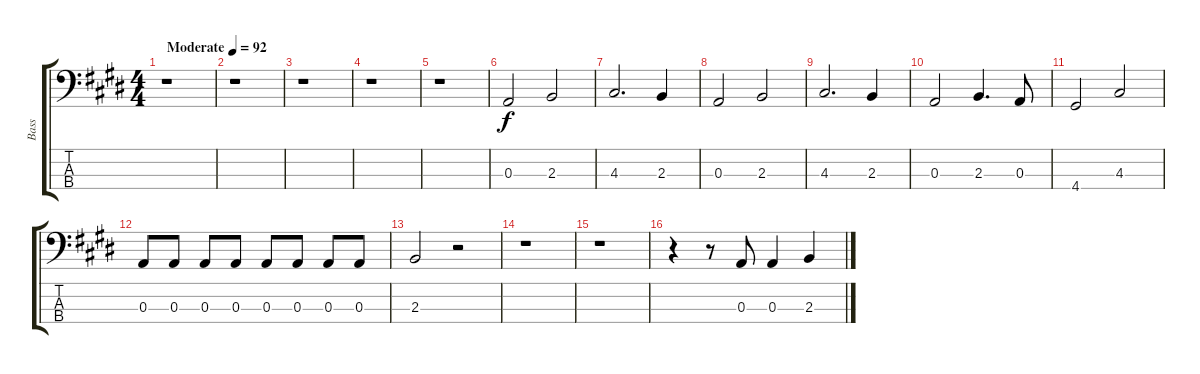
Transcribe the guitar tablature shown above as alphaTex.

\track ("Bass" "Bass") {instrument electricbasspick}
\staff {score tabs}
\tuning (G2 D2 A1 E1) {hide}
\ts (4 4)
\tempo (92 "Moderate")
\clef f4
\ks e
r.1{dy f instrument electricbasspick} |
r.1 |
r.1 |
r.1 |
r.1 |
0.3.2 2.3.2 |
4.3.2{d} 2.3.4 |
0.3.2 2.3.2 |
4.3.2{d} 2.3.4 |
0.3.2 2.3.4{d} 0.3.8 |
4.4.2 4.3.2 |
0.3.8 0.3.8 0.3.8 0.3.8 0.3.8 0.3.8 0.3.8 0.3.8 |
2.3.2 r.2 |
r.1 |
r.1 |
r.4 r.8 0.3.8 0.3.4 2.3.4
